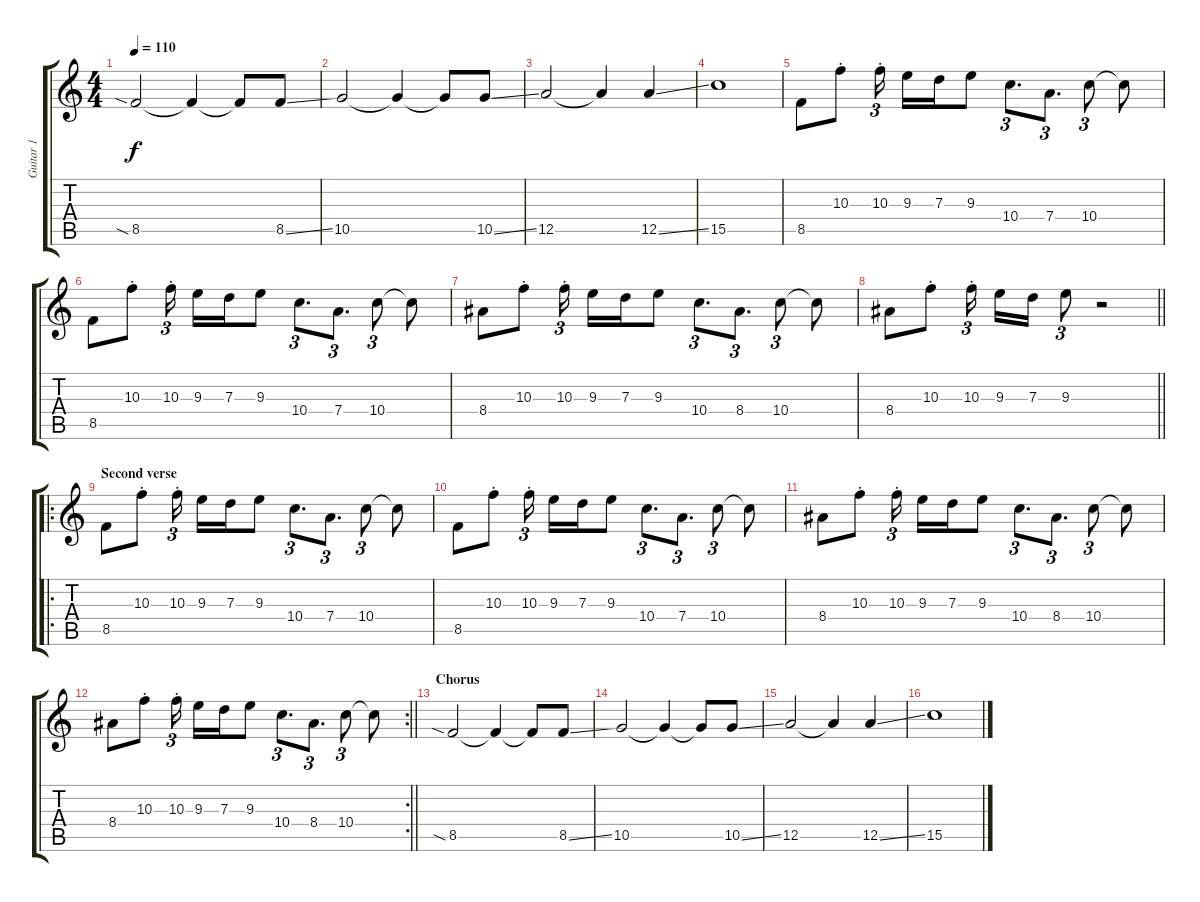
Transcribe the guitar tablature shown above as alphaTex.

\track ("Guitar 1" "Guitar 1") {instrument overdrivenguitar}
\staff {score tabs}
\tuning (E4 B3 G3 D3 A2 E2) {hide}
\ts (4 4)
\tempo 110
\clef g2
\ks c
8.5{sia}.2{dy f} 8.5{t}.4 8.5{t}.8 8.5{ss}.8 |
10.5.2 10.5{t}.4 10.5{t}.8 10.5{ss}.8 |
12.5.2 12.5{t}.4 12.5{ss}.4 |
15.5.1 |
8.5.8 10.3{st}.8 10.3{st}.16{tu (3 2)} 9.3.16 7.3.16 9.3.8 10.4.8{d tu (3 2)} 7.4.8{d tu (3 2)} 10.4.8{tu (3 2)} 10.4{t}.8 |
8.5.8 10.3{st}.8 10.3{st}.16{tu (3 2)} 9.3.16 7.3.16 9.3.8 10.4.8{d tu (3 2)} 7.4.8{d tu (3 2)} 10.4.8{tu (3 2)} 10.4{t}.8 |
8.4.8 10.3{st}.8 10.3{st}.16{tu (3 2)} 9.3.16 7.3.16 9.3.8 10.4.8{d tu (3 2)} 8.4.8{d tu (3 2)} 10.4.8{tu (3 2)} 10.4{t}.8 |
\barLineRight lightlight
8.4.8 10.3{st}.8 10.3{st}.16{tu (3 2)} 9.3.16 7.3.16 9.3.8{tu (3 2)} r.2 |
\ro
\section ("" "Second verse")
8.5.8 10.3{st}.8 10.3{st}.16{tu (3 2)} 9.3.16 7.3.16 9.3.8 10.4.8{d tu (3 2)} 7.4.8{d tu (3 2)} 10.4.8{tu (3 2)} 10.4{t}.8 |
8.5.8 10.3{st}.8 10.3{st}.16{tu (3 2)} 9.3.16 7.3.16 9.3.8 10.4.8{d tu (3 2)} 7.4.8{d tu (3 2)} 10.4.8{tu (3 2)} 10.4{t}.8 |
8.4.8 10.3{st}.8 10.3{st}.16{tu (3 2)} 9.3.16 7.3.16 9.3.8 10.4.8{d tu (3 2)} 8.4.8{d tu (3 2)} 10.4.8{tu (3 2)} 10.4{t}.8 |
\rc 2
\barLineRight lightlight
8.4.8 10.3{st}.8 10.3{st}.16{tu (3 2)} 9.3.16 7.3.16 9.3.8 10.4.8{d tu (3 2)} 8.4.8{d tu (3 2)} 10.4.8{tu (3 2)} 10.4{t}.8 |
\section ("" "Chorus")
8.5{sia}.2 8.5{t}.4 8.5{t}.8 8.5{ss}.8 |
10.5.2 10.5{t}.4 10.5{t}.8 10.5{ss}.8 |
12.5.2 12.5{t}.4 12.5{ss}.4 |
15.5.1
